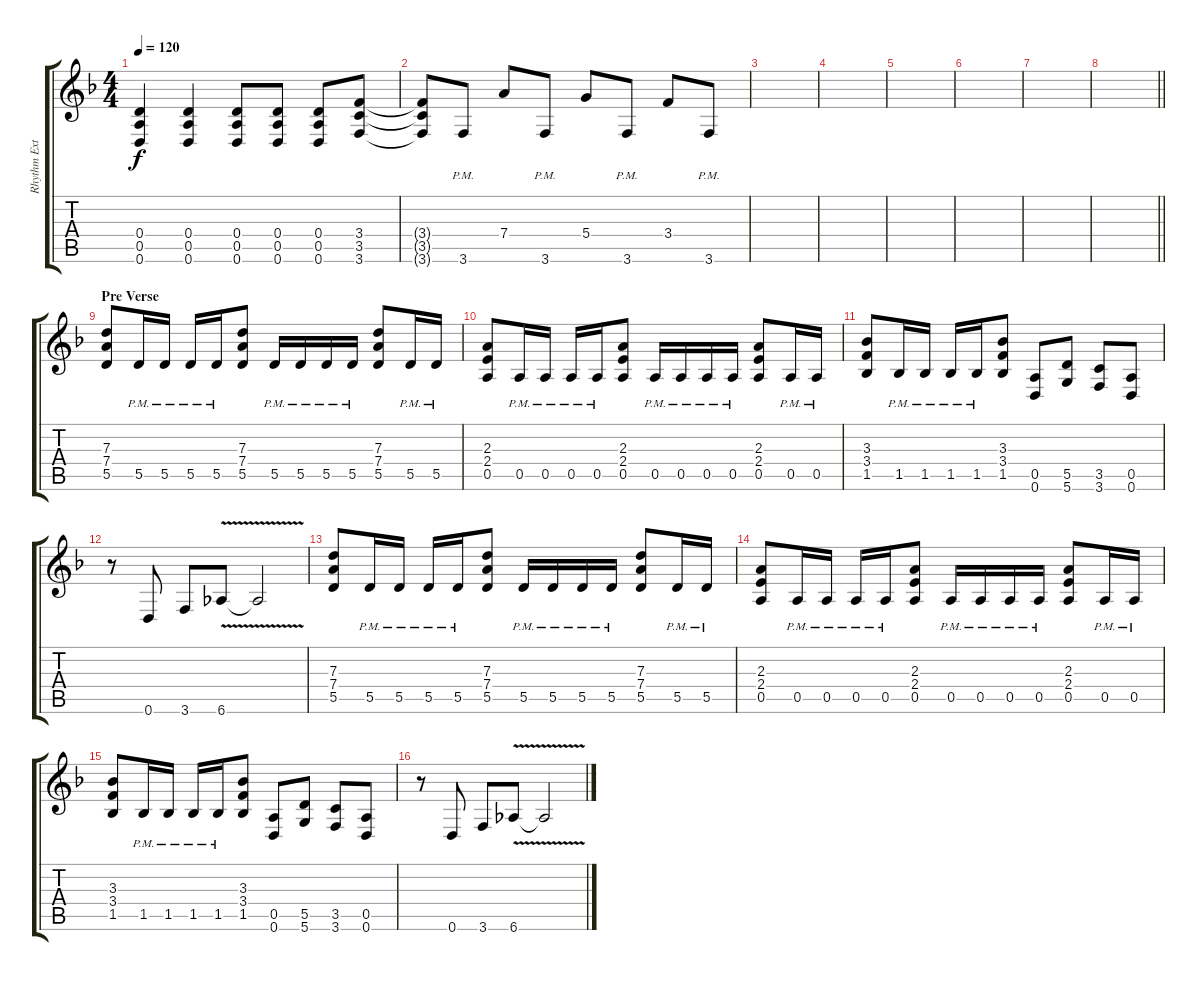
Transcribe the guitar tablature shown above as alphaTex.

\track ("Rhythm Extra" "Rhythm Ext") {instrument distortionguitar}
\staff {score tabs}
\tuning (E4 B3 G3 D3 A2 D2) {hide}
\ts (4 4)
\tempo 120
\clef g2
\ks f
(0.4 0.5 0.6).4{dy f} (0.4 0.5 0.6).4 (0.4 0.5 0.6).8 (0.4 0.5 0.6).8 (0.4 0.5 0.6).8 (3.4 3.5 3.6).8 |
(3.4{t} 3.5{t} 3.6{t}).8 3.6{pm}.8 7.4.8 3.6{pm}.8 5.4.8 3.6{pm}.8 3.4.8 3.6{pm}.8 |
|
|
|
|
|
\barLineRight lightlight
|
\section ("" "Pre Verse")
(7.3 7.4 5.5).8 5.5{pm}.16 5.5{pm}.16 5.5{pm}.16 5.5{pm}.16 (7.3 7.4 5.5).8 5.5{pm}.16 5.5{pm}.16 5.5{pm}.16 5.5{pm}.16 (7.3 7.4 5.5).8 5.5{pm}.16 5.5{pm}.16 |
(2.3 2.4 0.5).8 0.5{pm}.16 0.5{pm}.16 0.5{pm}.16 0.5{pm}.16 (2.3 2.4 0.5).8 0.5{pm}.16 0.5{pm}.16 0.5{pm}.16 0.5{pm}.16 (2.3 2.4 0.5).8 0.5{pm}.16 0.5{pm}.16 |
(3.3 3.4 1.5).8 1.5{pm}.16 1.5{pm}.16 1.5{pm}.16 1.5{pm}.16 (3.3 3.4 1.5).8 (0.5 0.6).8 (5.5 5.6).8 (3.5 3.6).8 (0.5 0.6).8 |
r.8 0.6.8 3.6.8 6.6{v}.8 6.6{t}.2 |
(7.3 7.4 5.5).8 5.5{pm}.16 5.5{pm}.16 5.5{pm}.16 5.5{pm}.16 (7.3 7.4 5.5).8 5.5{pm}.16 5.5{pm}.16 5.5{pm}.16 5.5{pm}.16 (7.3 7.4 5.5).8 5.5{pm}.16 5.5{pm}.16 |
(2.3 2.4 0.5).8 0.5{pm}.16 0.5{pm}.16 0.5{pm}.16 0.5{pm}.16 (2.3 2.4 0.5).8 0.5{pm}.16 0.5{pm}.16 0.5{pm}.16 0.5{pm}.16 (2.3 2.4 0.5).8 0.5{pm}.16 0.5{pm}.16 |
(3.3 3.4 1.5).8 1.5{pm}.16 1.5{pm}.16 1.5{pm}.16 1.5{pm}.16 (3.3 3.4 1.5).8 (0.5 0.6).8 (5.5 5.6).8 (3.5 3.6).8 (0.5 0.6).8 |
r.8 0.6.8 3.6.8 6.6{v}.8 6.6{t}.2
